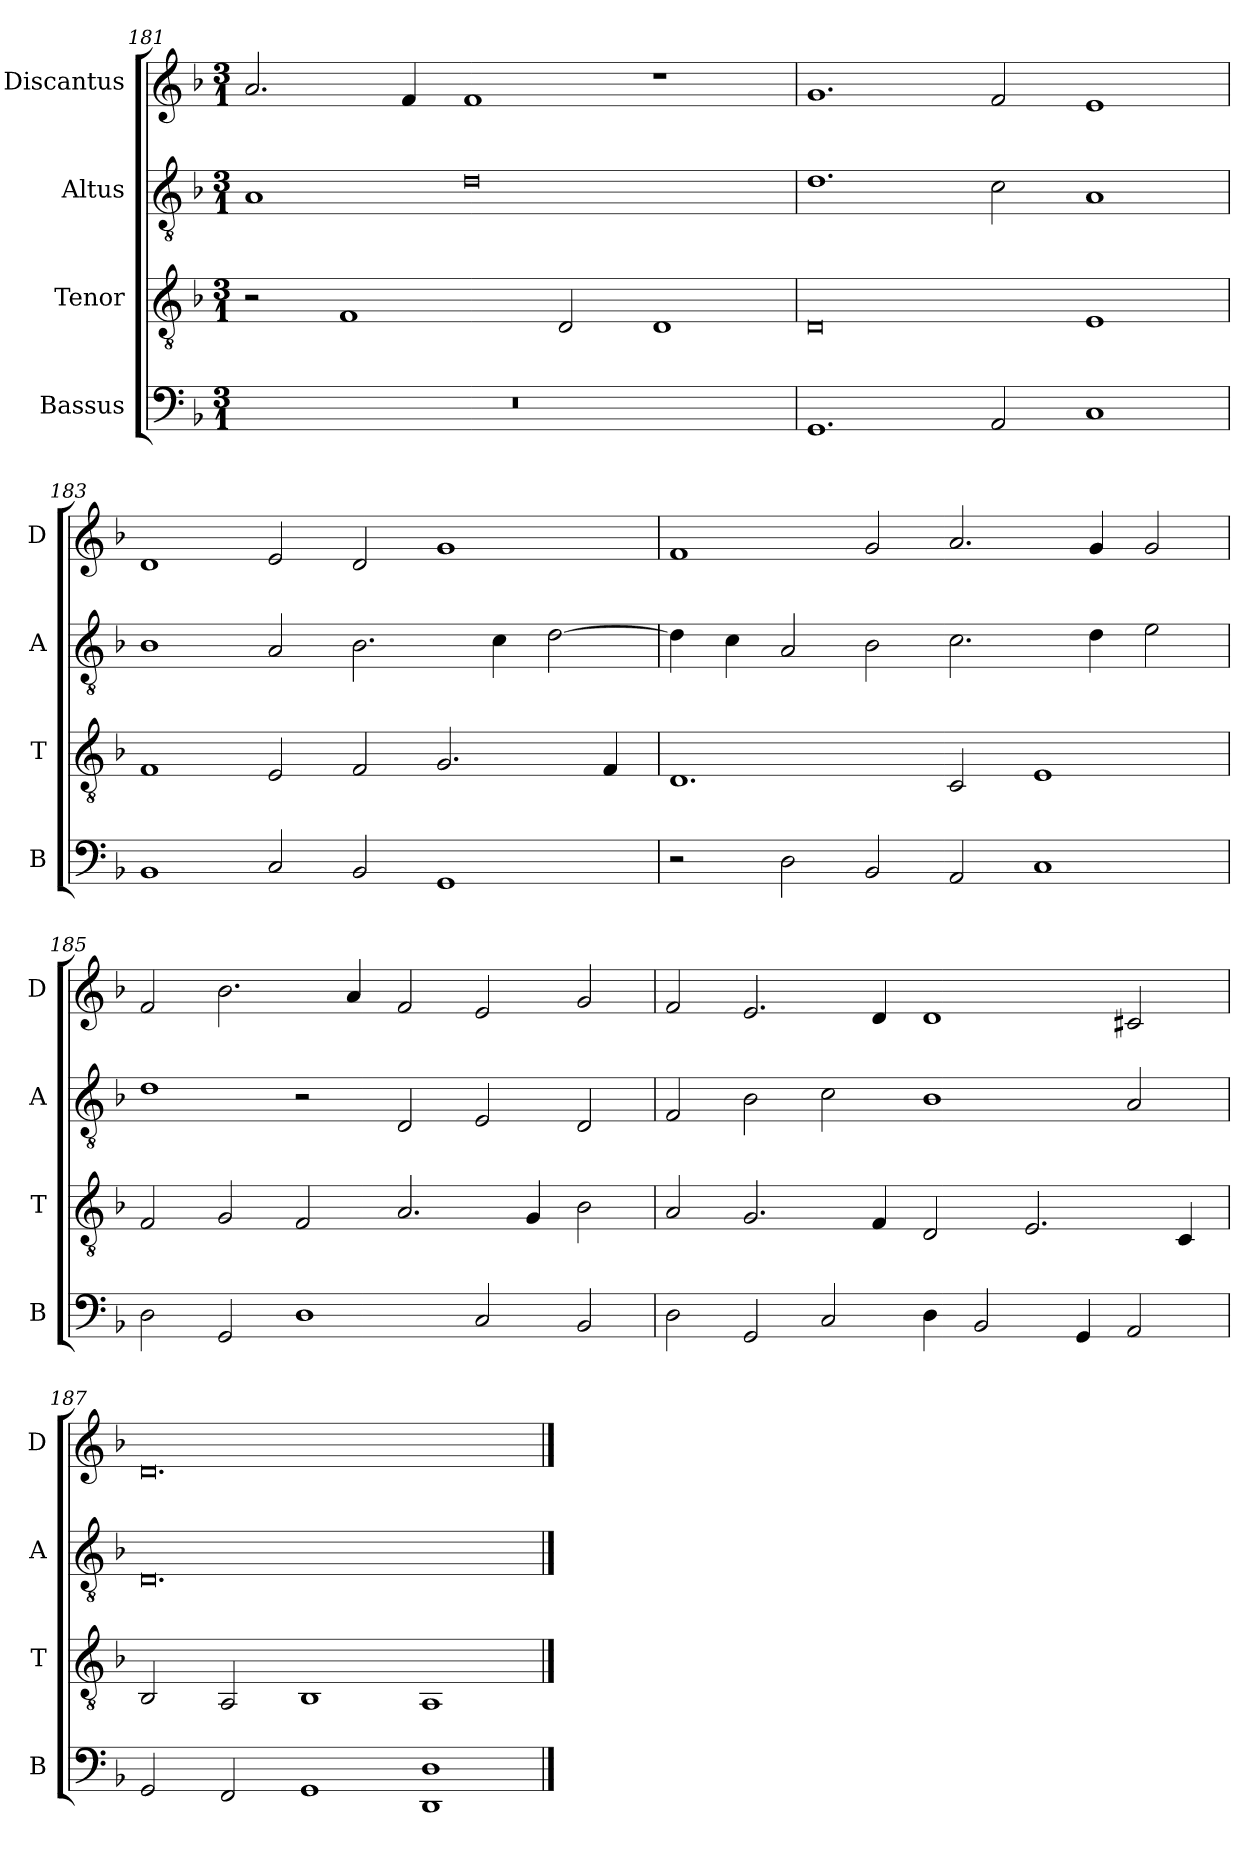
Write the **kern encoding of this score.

**kern	**kern	**kern	**kern
*part4	*part3	*part2	*part1
*staff4	*staff3	*staff2	*staff1
*I"Bassus	*I"Tenor	*I"Altus	*I"Discantus
*I'B	*I'T	*I'A	*I'D
*clefF4	*clefGv2	*clefGv2	*clefG2
*k[b-]	*k[b-]	*k[b-]	*k[b-]
*M3/1	*M3/1	*M3/1	*M3/1
=181	=181	=181	=181
0.r	2r	1A	2.a/
.	1F	.	.
.	.	.	4f/
.	.	0d	1f
.	2D/	.	.
.	1D	.	1r
=182	=182	=182	=182
1.GG	0D	1.d	1.g
2AA/	.	2c\	2f/
1C	1E	1A	1e
=183	=183	=183	=183
1BB-	1F	1B-	1d
2C/	2E/	2A/	2e/
2BB-/	2F/	2.B-\	2d/
1GG	2.G/	.	1g
.	.	4c\	.
.	.	[2d\	.
.	4F/	.	.
=184	=184	=184	=184
2r	1.D	4d\]	1f
.	.	4c\	.
2D\	.	2A/	.
2BB-/	.	2B-\	2g/
2AA/	2C/	2.c\	2.a/
1C	1E	.	.
.	.	4d\	4g/
.	.	2e\	2g/
=185	=185	=185	=185
2D\	2F/	1d	2f/
2GG/	2G/	.	2.b-\
1D	2F/	2r	.
.	.	.	4a/
.	2.A/	2D/	2f/
2C/	.	2E/	2e/
.	4G/	.	.
2BB-/	2B-\	2D/	2g/
=186	=186	=186	=186
2D\	2A/	2F/	2f/
2GG/	2.G/	2B-\	2.e/
2C/	.	2c\	.
.	4F/	.	4d/
4D\	2D/	1B-	1d
2BB-/	.	.	.
.	2.E/	.	.
4GG/	.	.	.
2AA/	.	2A/	2c#X/
.	4C/	.	.
=187	=187	=187	=187
*^	*	*	*
2GG/	0ryy	2BB-/	0.D	0.d
2FF/	.	2AA/	.	.
1GG	.	1BB-	.	.
1DD\	1D/	1AA	.	.
*v	*v	*	*	*
==	==	==	==
*-	*-	*-	*-
